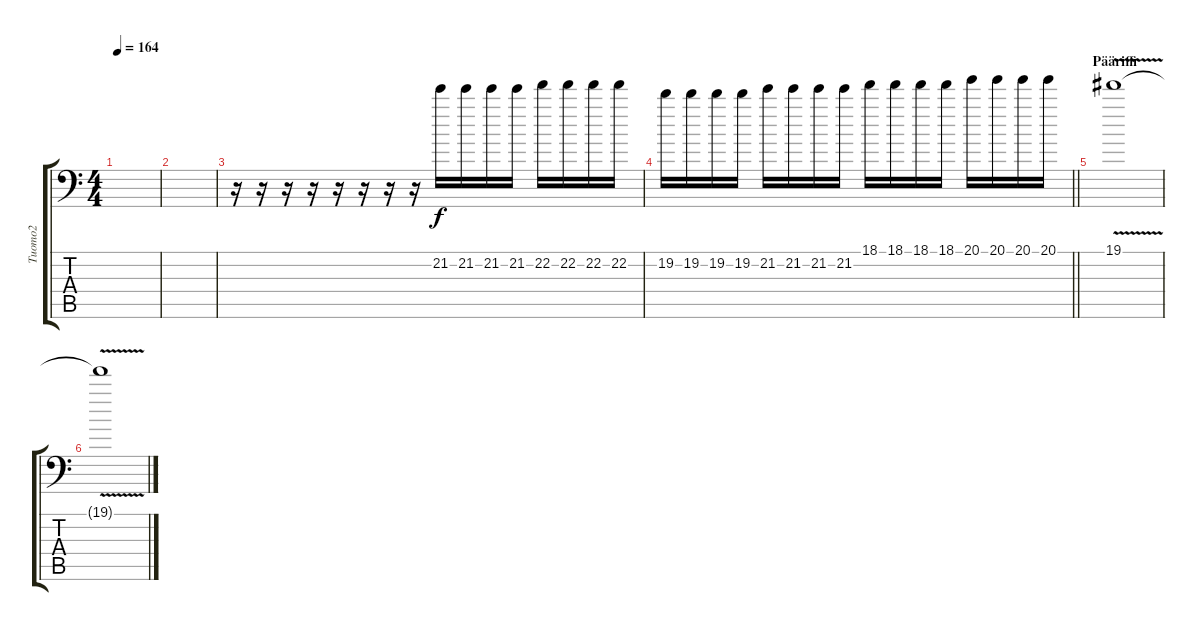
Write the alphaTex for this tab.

\track ("Tuomo2" "Tuomo2") {instrument acousticguitarsteel}
\staff {score tabs}
\tuning (B3 G3 D3 A2 D2 A1) {hide}
\ts (4 4)
\tempo 164
\clef f4
\ks c
|
|
r.16{volume 12 balance 8 instrument distortionguitar} r.16 r.16 r.16 r.16 r.16 r.16 r.16 21.2.16 21.2.16 21.2.16 21.2.16 22.2.16 22.2.16 22.2.16 22.2.16 |
\barLineRight lightlight
19.2.16 19.2.16 19.2.16 19.2.16 21.2.16 21.2.16 21.2.16 21.2.16 18.1.16 18.1.16 18.1.16 18.1.16 20.1.16 20.1.16 20.1.16 20.1.16 |
\section ("" "Pääriffi")
19.1{v}.1 |
19.1{t}.1
